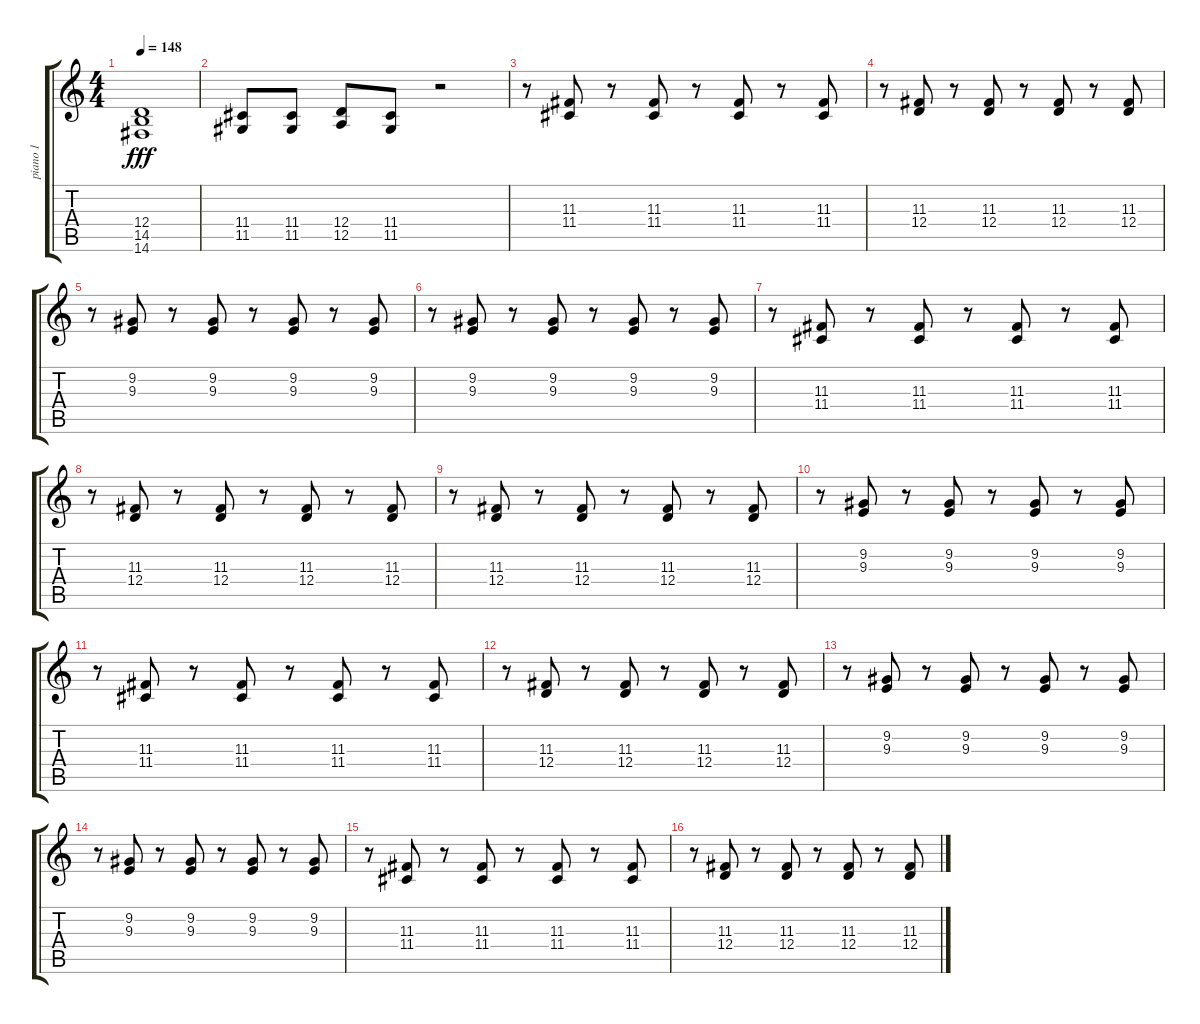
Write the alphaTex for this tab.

\track ("piano 1" "piano 1") {instrument brightacousticpiano}
\staff {score tabs}
\tuning (E4 B3 G3 D3 A2 E2) {hide}
\ts (4 4)
\tempo 148
\clef g2
\ks c
(12.4 14.5 14.6).1{dy fff} |
(11.4 11.5).8 (11.4 11.5).8 (12.4 12.5).8 (11.4 11.5).8 r.2 |
r.8 (11.3 11.4).8 r.8 (11.3 11.4).8 r.8 (11.3 11.4).8 r.8 (11.3 11.4).8 |
r.8 (11.3 12.4).8 r.8 (11.3 12.4).8 r.8 (11.3 12.4).8 r.8 (11.3 12.4).8 |
r.8 (9.2 9.3).8 r.8 (9.2 9.3).8 r.8 (9.2 9.3).8 r.8 (9.2 9.3).8 |
r.8 (9.2 9.3).8 r.8 (9.2 9.3).8 r.8 (9.2 9.3).8 r.8 (9.2 9.3).8 |
r.8 (11.3 11.4).8 r.8 (11.3 11.4).8 r.8 (11.3 11.4).8 r.8 (11.3 11.4).8 |
r.8 (11.3 12.4).8 r.8 (11.3 12.4).8 r.8 (11.3 12.4).8 r.8 (11.3 12.4).8 |
r.8 (11.3 12.4).8 r.8 (11.3 12.4).8 r.8 (11.3 12.4).8 r.8 (11.3 12.4).8 |
r.8 (9.2 9.3).8 r.8 (9.2 9.3).8 r.8 (9.2 9.3).8 r.8 (9.2 9.3).8 |
r.8 (11.3 11.4).8 r.8 (11.3 11.4).8 r.8 (11.3 11.4).8 r.8 (11.3 11.4).8 |
r.8 (11.3 12.4).8 r.8 (11.3 12.4).8 r.8 (11.3 12.4).8 r.8 (11.3 12.4).8 |
r.8 (9.2 9.3).8 r.8 (9.2 9.3).8 r.8 (9.2 9.3).8 r.8 (9.2 9.3).8 |
r.8 (9.2 9.3).8 r.8 (9.2 9.3).8 r.8 (9.2 9.3).8 r.8 (9.2 9.3).8 |
r.8 (11.3 11.4).8 r.8 (11.3 11.4).8 r.8 (11.3 11.4).8 r.8 (11.3 11.4).8 |
r.8 (11.3 12.4).8 r.8 (11.3 12.4).8 r.8 (11.3 12.4).8 r.8 (11.3 12.4).8
